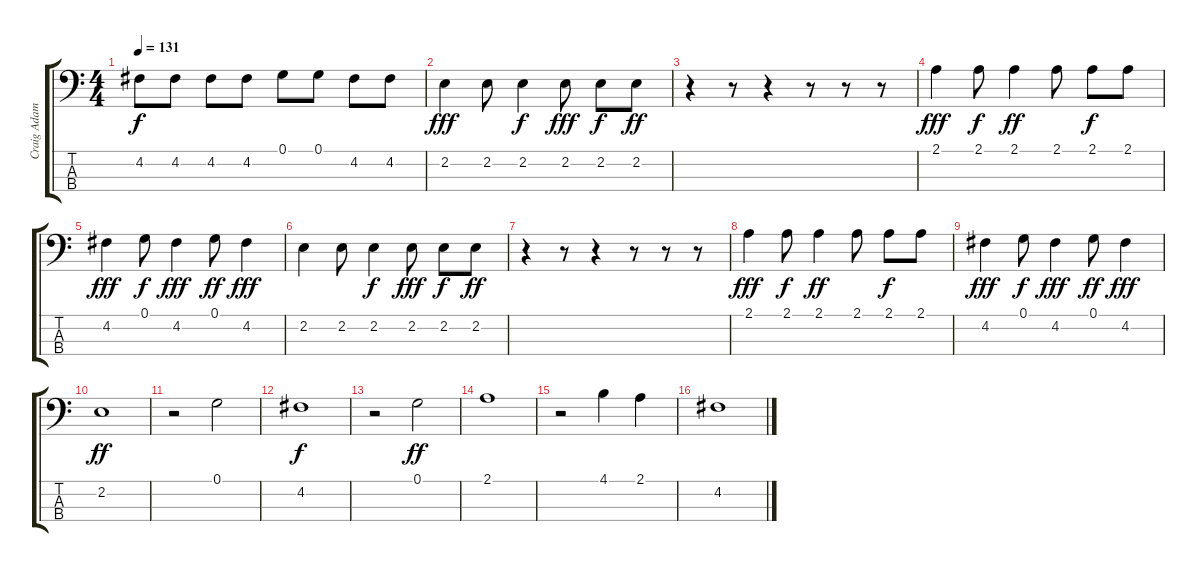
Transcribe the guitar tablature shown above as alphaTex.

\track ("Craig Adams" "Craig Adam") {instrument electricbasspick}
\staff {score tabs}
\tuning (G2 D2 A1 E1) {hide}
\ts (4 4)
\tempo 131
\clef f4
\ks c
4.2.8{dy f} 4.2.8 4.2.8 4.2.8 0.1.8 0.1.8 4.2.8 4.2.8 |
2.2.4{dy fff} 2.2.8 2.2.4{dy f} 2.2.8{dy fff} 2.2.8{dy f} 2.2.8{dy ff} |
r.4 r.8 r.4 r.8 r.8 r.8 |
2.1.4{dy fff} 2.1.8{dy f} 2.1.4{dy ff} 2.1.8 2.1.8{dy f} 2.1.8 |
4.2.4{dy fff} 0.1.8{dy f} 4.2.4{dy fff} 0.1.8{dy ff} 4.2.4{dy fff} |
2.2.4 2.2.8 2.2.4{dy f} 2.2.8{dy fff} 2.2.8{dy f} 2.2.8{dy ff} |
r.4 r.8 r.4 r.8 r.8 r.8 |
2.1.4{dy fff} 2.1.8{dy f} 2.1.4{dy ff} 2.1.8 2.1.8{dy f} 2.1.8 |
4.2.4{dy fff} 0.1.8{dy f} 4.2.4{dy fff} 0.1.8{dy ff} 4.2.4{dy fff} |
2.2.1{dy ff} |
r.2 0.1.2 |
4.2.1{dy f} |
r.2 0.1.2{dy ff} |
2.1.1 |
r.2 4.1.4 2.1.4 |
4.2.1
